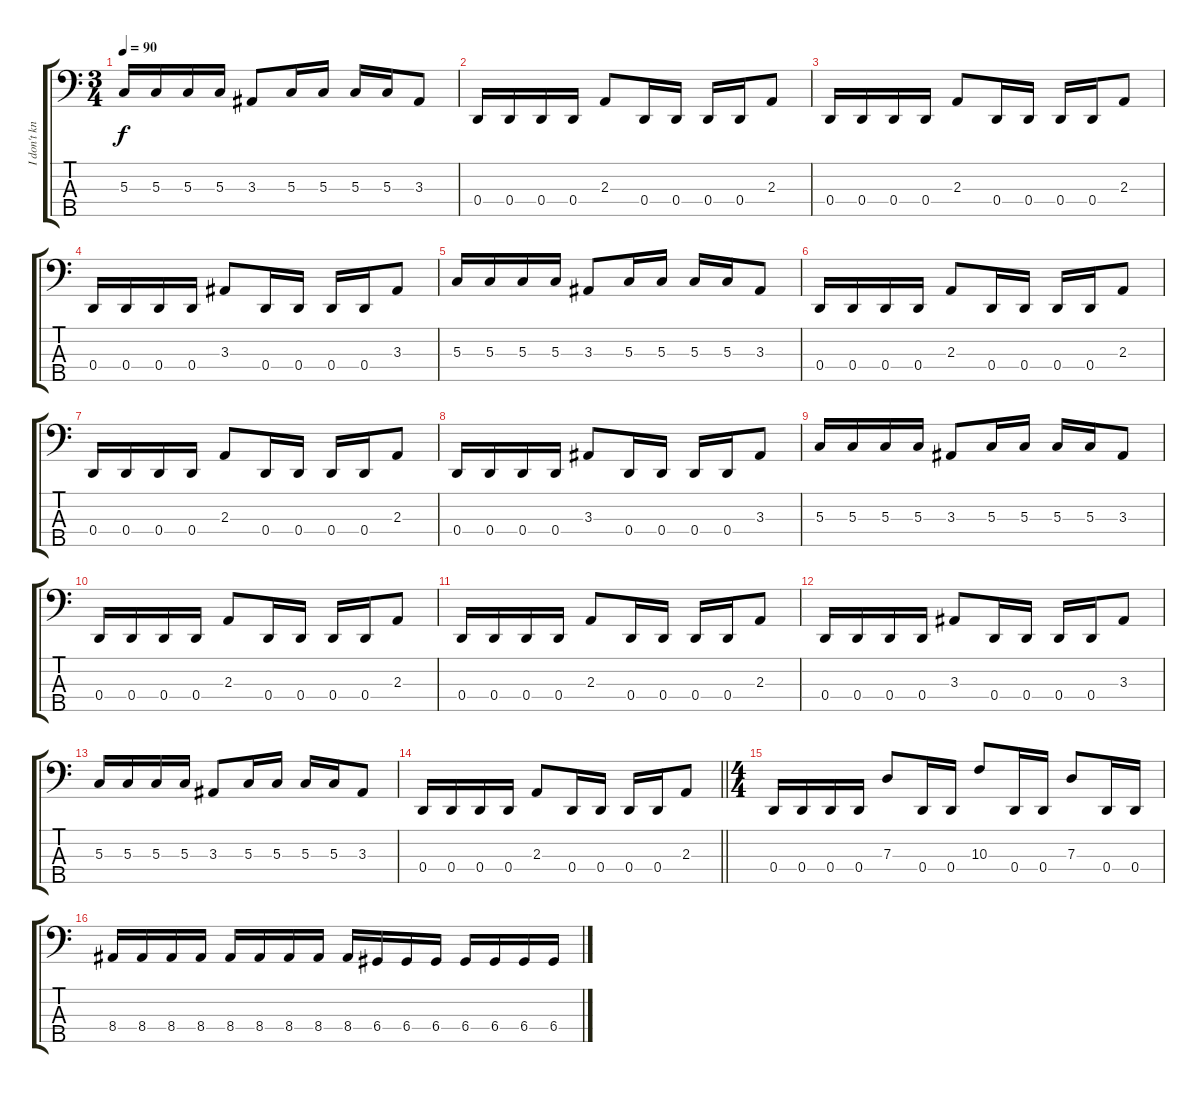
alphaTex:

\track ("I don't know :(" "I don't kn") {instrument electricbasspick}
\staff {score tabs}
\tuning (F2 C2 G1 D1 A0) {hide}
\ts (3 4)
\tempo 90
\clef f4
\ks c
5.3.16{dy f} 5.3.16 5.3.16 5.3.16 3.3.8 5.3.16 5.3.16 5.3.16 5.3.16 3.3.8 |
0.4.16 0.4.16 0.4.16 0.4.16 2.3.8 0.4.16 0.4.16 0.4.16 0.4.16 2.3.8 |
0.4.16 0.4.16 0.4.16 0.4.16 2.3.8 0.4.16 0.4.16 0.4.16 0.4.16 2.3.8 |
0.4.16 0.4.16 0.4.16 0.4.16 3.3.8 0.4.16 0.4.16 0.4.16 0.4.16 3.3.8 |
5.3.16 5.3.16 5.3.16 5.3.16 3.3.8 5.3.16 5.3.16 5.3.16 5.3.16 3.3.8 |
0.4.16 0.4.16 0.4.16 0.4.16 2.3.8 0.4.16 0.4.16 0.4.16 0.4.16 2.3.8 |
0.4.16 0.4.16 0.4.16 0.4.16 2.3.8 0.4.16 0.4.16 0.4.16 0.4.16 2.3.8 |
0.4.16 0.4.16 0.4.16 0.4.16 3.3.8 0.4.16 0.4.16 0.4.16 0.4.16 3.3.8 |
5.3.16 5.3.16 5.3.16 5.3.16 3.3.8 5.3.16 5.3.16 5.3.16 5.3.16 3.3.8 |
0.4.16 0.4.16 0.4.16 0.4.16 2.3.8 0.4.16 0.4.16 0.4.16 0.4.16 2.3.8 |
0.4.16 0.4.16 0.4.16 0.4.16 2.3.8 0.4.16 0.4.16 0.4.16 0.4.16 2.3.8 |
0.4.16 0.4.16 0.4.16 0.4.16 3.3.8 0.4.16 0.4.16 0.4.16 0.4.16 3.3.8 |
5.3.16 5.3.16 5.3.16 5.3.16 3.3.8 5.3.16 5.3.16 5.3.16 5.3.16 3.3.8 |
\barLineRight lightlight
0.4.16 0.4.16 0.4.16 0.4.16 2.3.8 0.4.16 0.4.16 0.4.16 0.4.16 2.3.8 |
\ts (4 4)
0.4.16 0.4.16 0.4.16 0.4.16 7.3.8 0.4.16 0.4.16 10.3.8 0.4.16 0.4.16 7.3.8 0.4.16 0.4.16 |
8.4.16 8.4.16 8.4.16 8.4.16 8.4.16 8.4.16 8.4.16 8.4.16 8.4.16 6.4.16 6.4.16 6.4.16 6.4.16 6.4.16 6.4.16 6.4.16
